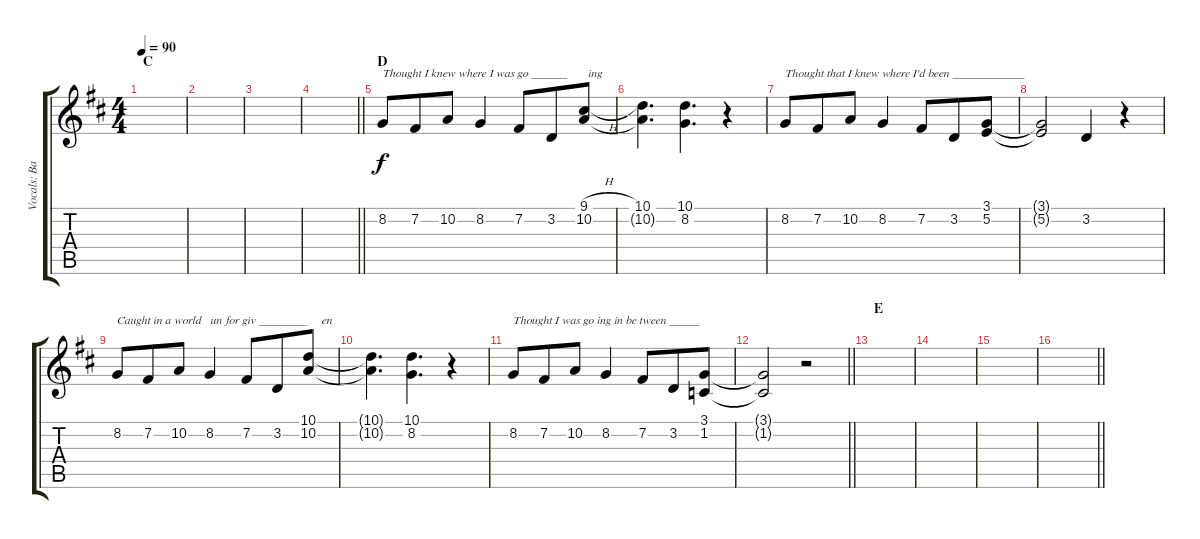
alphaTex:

\track ("Vocals: Band" "Vocals: Ba") {instrument voiceoohs}
\staff {score tabs}
\tuning (E4 B3 G3 D3 A2 E2) {hide}
\ts (4 4)
\section ("" "C")
\tempo 90
\clef g2
\ks d
|
|
|
\barLineRight lightlight
|
\section ("" "D")
8.2.8{txt "Thought I knew where I was go ______       ing"} 7.2.8{beam merge} 10.2.8 8.2.4 7.2.8{beam merge} 3.2.8 (9.1{h} 10.2).8 |
(10.1 10.2{t}).4{d} (10.1 8.2).4{d} r.4 |
8.2.8{txt "Thought that I knew where I'd been ____________"} 7.2.8{beam merge} 10.2.8 8.2.4 7.2.8{beam merge} 3.2.8 (3.1 5.2).8 |
(3.1{t} 5.2{t}).2 3.2.4 r.4 |
8.2.8{txt "Caught in a world   un for giv ________     en"} 7.2.8{beam merge} 10.2.8 8.2.4 7.2.8{beam merge} 3.2.8 (10.1 10.2).8 |
(10.1{t} 10.2{t}).4{d} (10.1 8.2).4{d} r.4 |
8.2.8{txt "Thought I was go ing in be tween _____"} 7.2.8{beam merge} 10.2.8 8.2.4 7.2.8{beam merge} 3.2.8 (3.1 1.2).8 |
\barLineRight lightlight
(3.1{t} 1.2{t}).2 r.2 |
\section ("" "E")
|
|
|
\barLineRight lightlight
